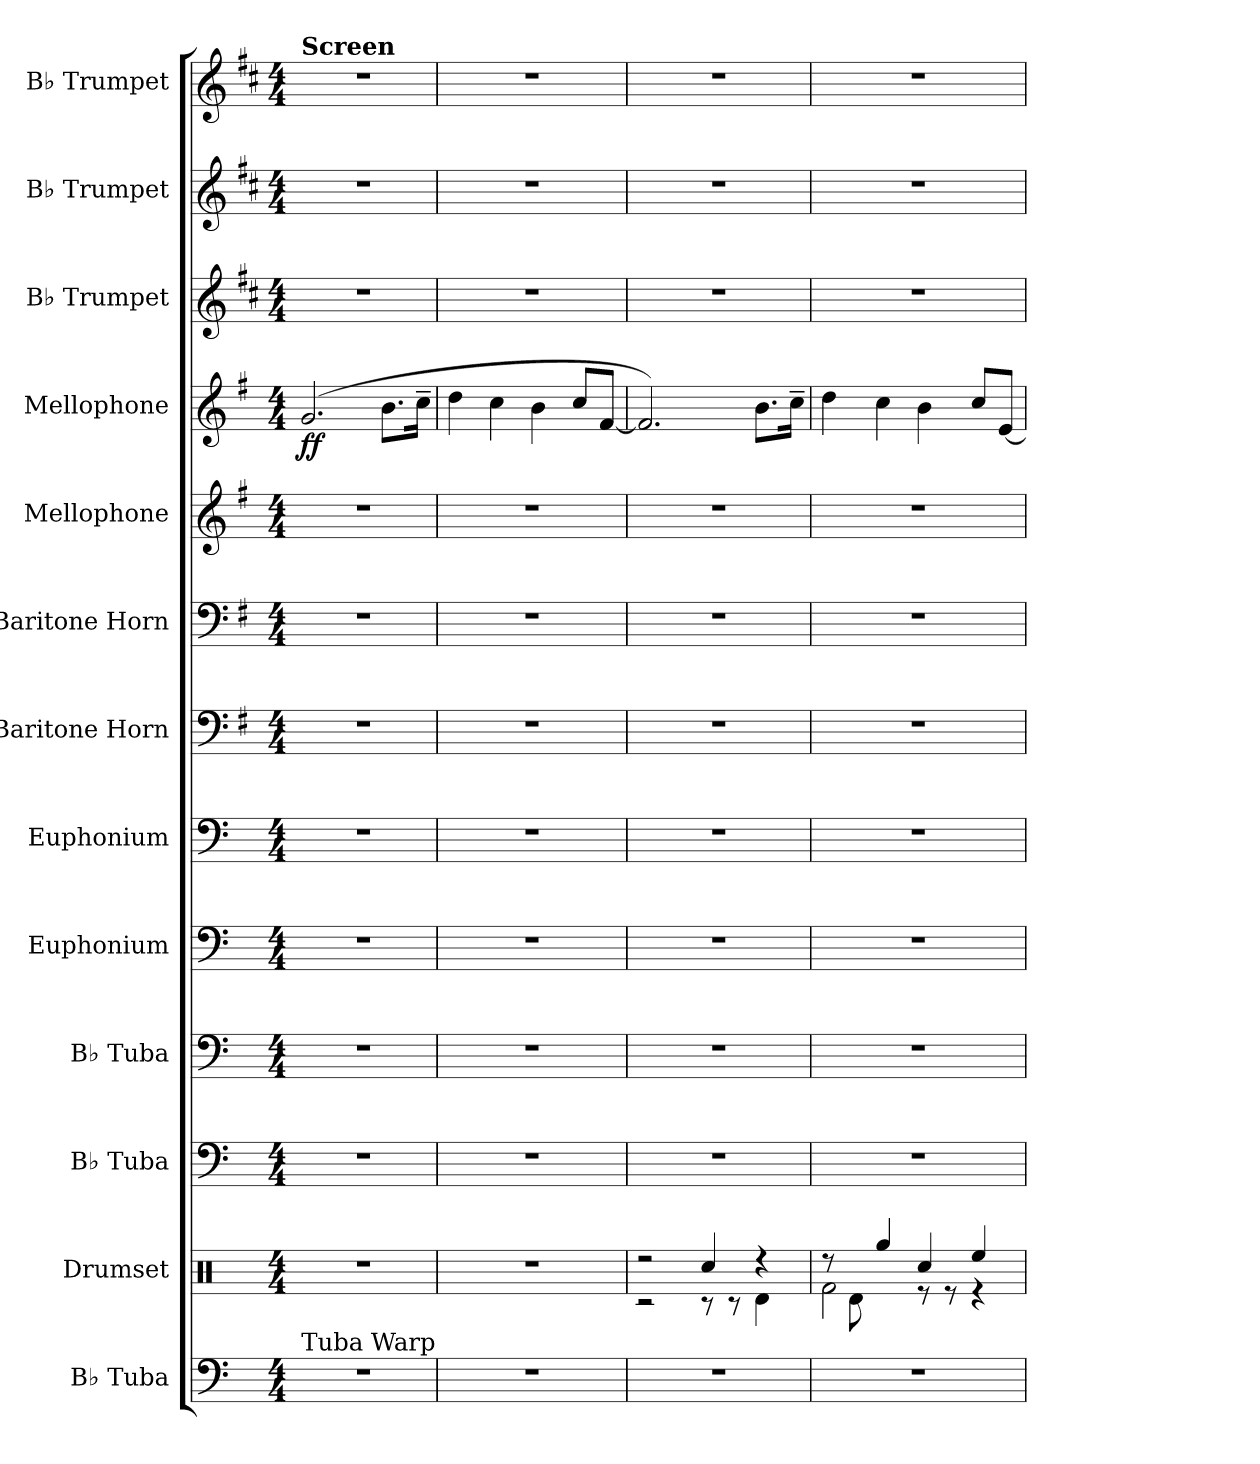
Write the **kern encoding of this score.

**kern	**kern	**kern	**kern	**kern	**kern	**kern	**kern	**kern	**kern	**dynam	**kern	**kern	**kern
*part13	*part12	*part11	*part10	*part9	*part8	*part7	*part6	*part5	*part4	*part4	*part3	*part2	*part1
*staff13	*staff12	*staff11	*staff10	*staff9	*staff8	*staff7	*staff6	*staff5	*staff4	*staff4	*staff3	*staff2	*staff1
*I"B♭ Tuba	*I"Drumset	*I"B♭ Tuba	*I"B♭ Tuba	*I"Euphonium	*I"Euphonium	*I"Baritone Horn	*I"Baritone Horn	*I"Mellophone	*I"Mellophone	*	*I"B♭ Trumpet	*I"B♭ Trumpet	*I"B♭ Trumpet
*I'B♭ Tu.	*I'Drs.	*I'B♭ Tu.	*I'B♭ Tu.	*I'Euph.	*I'Euph.	*I'Bar. Hn.	*I'Bar. Hn.	*I'Mph.	*I'Mph.	*	*I'B♭ Tpt.	*I'B♭ Tpt.	*I'B♭ Tpt.
*clefF4	*clefX	*clefF4	*clefF4	*clefF4	*clefF4	*clefF4	*clefF4	*clefG2	*clefG2	*	*clefG2	*clefG2	*clefG2
*	*	*	*	*	*	*ITrd4c7	*ITrd4c7	*ITrd4c7	*ITrd4c7	*	*ITrd1c2	*ITrd1c2	*ITrd1c2
*k[]	*k[]	*k[]	*k[]	*k[]	*k[]	*k[]	*k[]	*k[]	*k[]	*	*k[]	*k[]	*k[]
*M4/4	*M4/4	*M4/4	*M4/4	*M4/4	*M4/4	*M4/4	*M4/4	*M4/4	*M4/4	*	*M4/4	*M4/4	*M4/4
*MM146	*MM146	*MM146	*MM146	*MM146	*MM146	*MM146	*MM146	*MM146	*MM146	*	*MM146	*MM146	*MM146
=1	=1	=1	=1	=1	=1	=1	=1	=1	=1	=1	=1	=1	=1
!	!	!	!	!	!	!	!	!	!	!	!	!	!LO:TX:a:B:t=Screen
!LO:TX:a:t=Tuba Warp	!	!	!	!	!	!	!	!	!	!	!	!	!
!	!	!	!	!	!	!	!	!	!	!LO:DY:b	!	!	!
1r	1r	1r	1r	1r	1r	1r	1r	1r	(2.c/	ff	1r	1r	1r
.	.	.	.	.	.	.	.	.	8.e\L	.	.	.	.
.	.	.	.	.	.	.	.	.	16f~\Jk	.	.	.	.
=2	=2	=2	=2	=2	=2	=2	=2	=2	=2	=2	=2	=2	=2
1r	1r	1r	1r	1r	1r	1r	1r	1r	4g\	.	1r	1r	1r
.	.	.	.	.	.	.	.	.	4f\	.	.	.	.
.	.	.	.	.	.	.	.	.	4e\	.	.	.	.
.	.	.	.	.	.	.	.	.	8f/L	.	.	.	.
.	.	.	.	.	.	.	.	.	[8B/J	.	.	.	.
=3	=3	=3	=3	=3	=3	=3	=3	=3	=3	=3	=3	=3	=3
*	*^	*	*	*	*	*	*	*	*	*	*	*	*
1r	2r	2r	1r	1r	1r	1r	1r	1r	1r	2.B/])	.	1r	1r	1r
.	4Rcc/	8r	.	.	.	.	.	.	.	.	.	.	.	.
.	.	8r	.	.	.	.	.	.	.	.	.	.	.	.
.	4r	4Rd\	.	.	.	.	.	.	.	8.e\L	.	.	.	.
.	.	.	.	.	.	.	.	.	.	16f~\Jk	.	.	.	.
=4	=4	=4	=4	=4	=4	=4	=4	=4	=4	=4	=4	=4	=4	=4
1r	8r	2Rf\	1r	1r	1r	1r	1r	1r	1r	4g\	.	1r	1r	1r
.	8Rd\	.	.	.	.	.	.	.	.	.	.	.	.	.
.	4Rgg/	.	.	.	.	.	.	.	.	4f\	.	.	.	.
.	4Rcc/	8r	.	.	.	.	.	.	.	4e\	.	.	.	.
.	.	8r	.	.	.	.	.	.	.	.	.	.	.	.
.	4Ree/	4r	.	.	.	.	.	.	.	8f/L	.	.	.	.
.	.	.	.	.	.	.	.	.	.	[8A/J	.	.	.	.
*	*v	*v	*	*	*	*	*	*	*	*	*	*	*	*
=	=	=	=	=	=	=	=	=	=	=	=	=	=
*-	*-	*-	*-	*-	*-	*-	*-	*-	*-	*-	*-	*-	*-
